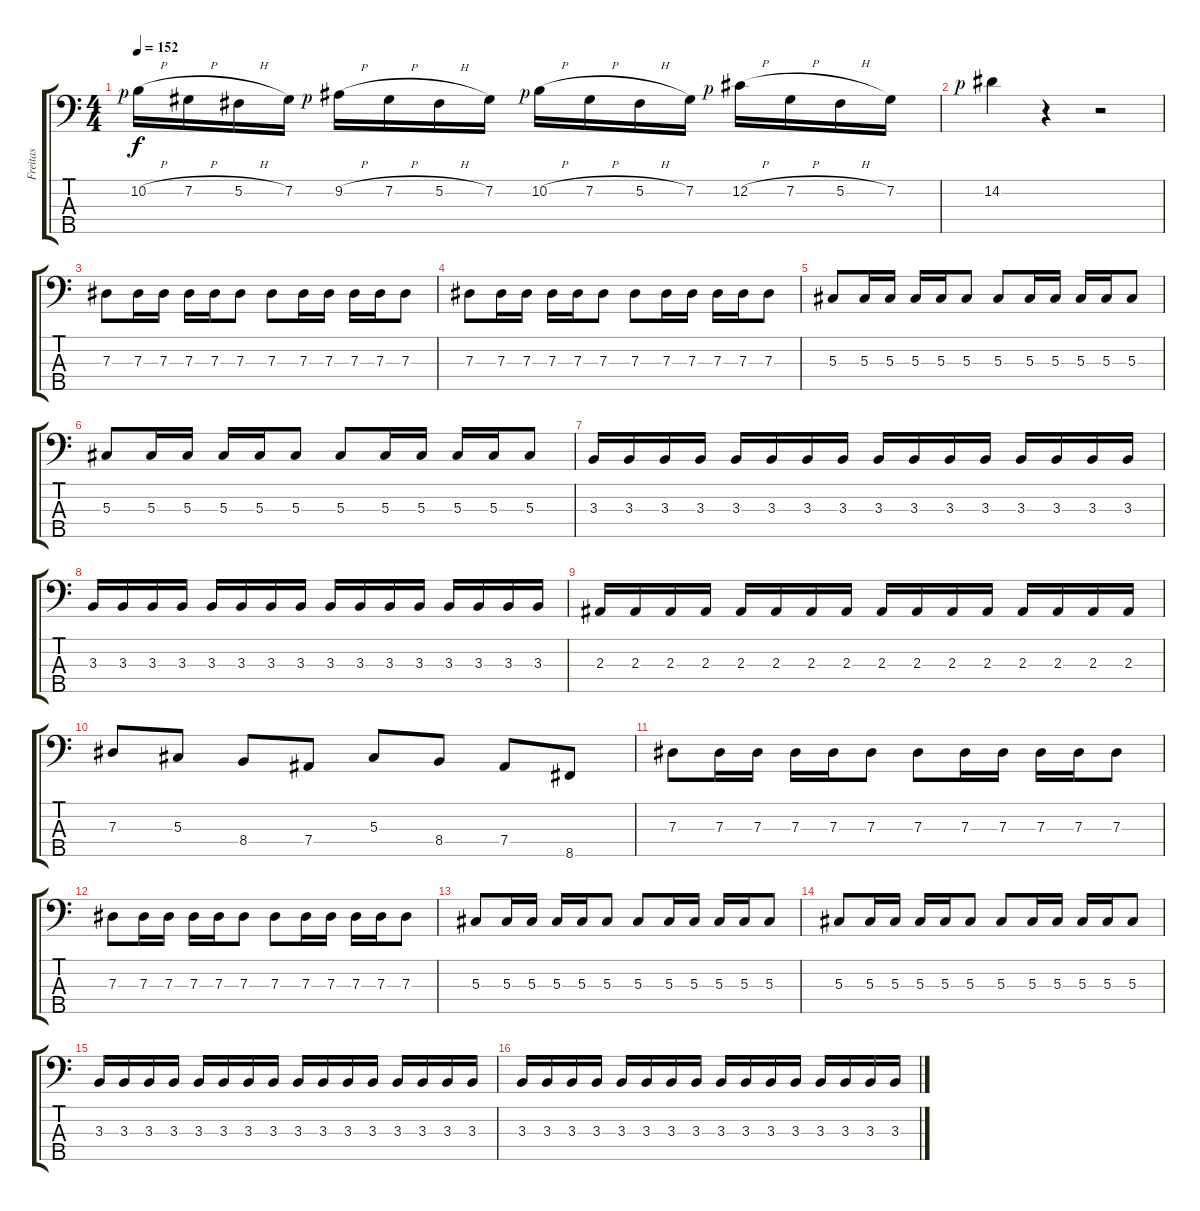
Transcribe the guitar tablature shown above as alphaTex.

\track ("Freitas" "Freitas") {instrument electricbasspick}
\staff {score tabs}
\tuning (Gb2 Db2 Ab1 Eb1 Bb0) {hide}
\ts (4 4)
\tempo 152
\clef f4
\ks c
10.2{h rf 1}.16{dy f} 7.2{h}.16 5.2{h}.16 7.2.16 9.2{h rf 1}.16 7.2{h}.16 5.2{h}.16 7.2.16 10.2{h rf 1}.16 7.2{h}.16 5.2{h}.16 7.2.16 12.2{h rf 1}.16 7.2{h}.16 5.2{h}.16 7.2.16 |
14.2{rf 1}.4 r.4 r.2 |
7.3.8 7.3.16 7.3.16 7.3.16 7.3.16 7.3.8 7.3.8 7.3.16 7.3.16 7.3.16 7.3.16 7.3.8 |
7.3.8 7.3.16 7.3.16 7.3.16 7.3.16 7.3.8 7.3.8 7.3.16 7.3.16 7.3.16 7.3.16 7.3.8 |
5.3.8 5.3.16 5.3.16 5.3.16 5.3.16 5.3.8 5.3.8 5.3.16 5.3.16 5.3.16 5.3.16 5.3.8 |
5.3.8 5.3.16 5.3.16 5.3.16 5.3.16 5.3.8 5.3.8 5.3.16 5.3.16 5.3.16 5.3.16 5.3.8 |
3.3.16 3.3.16 3.3.16 3.3.16 3.3.16 3.3.16 3.3.16 3.3.16 3.3.16 3.3.16 3.3.16 3.3.16 3.3.16 3.3.16 3.3.16 3.3.16 |
3.3.16 3.3.16 3.3.16 3.3.16 3.3.16 3.3.16 3.3.16 3.3.16 3.3.16 3.3.16 3.3.16 3.3.16 3.3.16 3.3.16 3.3.16 3.3.16 |
2.3.16 2.3.16 2.3.16 2.3.16 2.3.16 2.3.16 2.3.16 2.3.16 2.3.16 2.3.16 2.3.16 2.3.16 2.3.16 2.3.16 2.3.16 2.3.16 |
7.3.8 5.3.8 8.4.8 7.4.8 5.3.8 8.4.8 7.4.8 8.5.8 |
7.3.8 7.3.16 7.3.16 7.3.16 7.3.16 7.3.8 7.3.8 7.3.16 7.3.16 7.3.16 7.3.16 7.3.8 |
7.3.8 7.3.16 7.3.16 7.3.16 7.3.16 7.3.8 7.3.8 7.3.16 7.3.16 7.3.16 7.3.16 7.3.8 |
5.3.8 5.3.16 5.3.16 5.3.16 5.3.16 5.3.8 5.3.8 5.3.16 5.3.16 5.3.16 5.3.16 5.3.8 |
5.3.8 5.3.16 5.3.16 5.3.16 5.3.16 5.3.8 5.3.8 5.3.16 5.3.16 5.3.16 5.3.16 5.3.8 |
3.3.16 3.3.16 3.3.16 3.3.16 3.3.16 3.3.16 3.3.16 3.3.16 3.3.16 3.3.16 3.3.16 3.3.16 3.3.16 3.3.16 3.3.16 3.3.16 |
3.3.16 3.3.16 3.3.16 3.3.16 3.3.16 3.3.16 3.3.16 3.3.16 3.3.16 3.3.16 3.3.16 3.3.16 3.3.16 3.3.16 3.3.16 3.3.16
